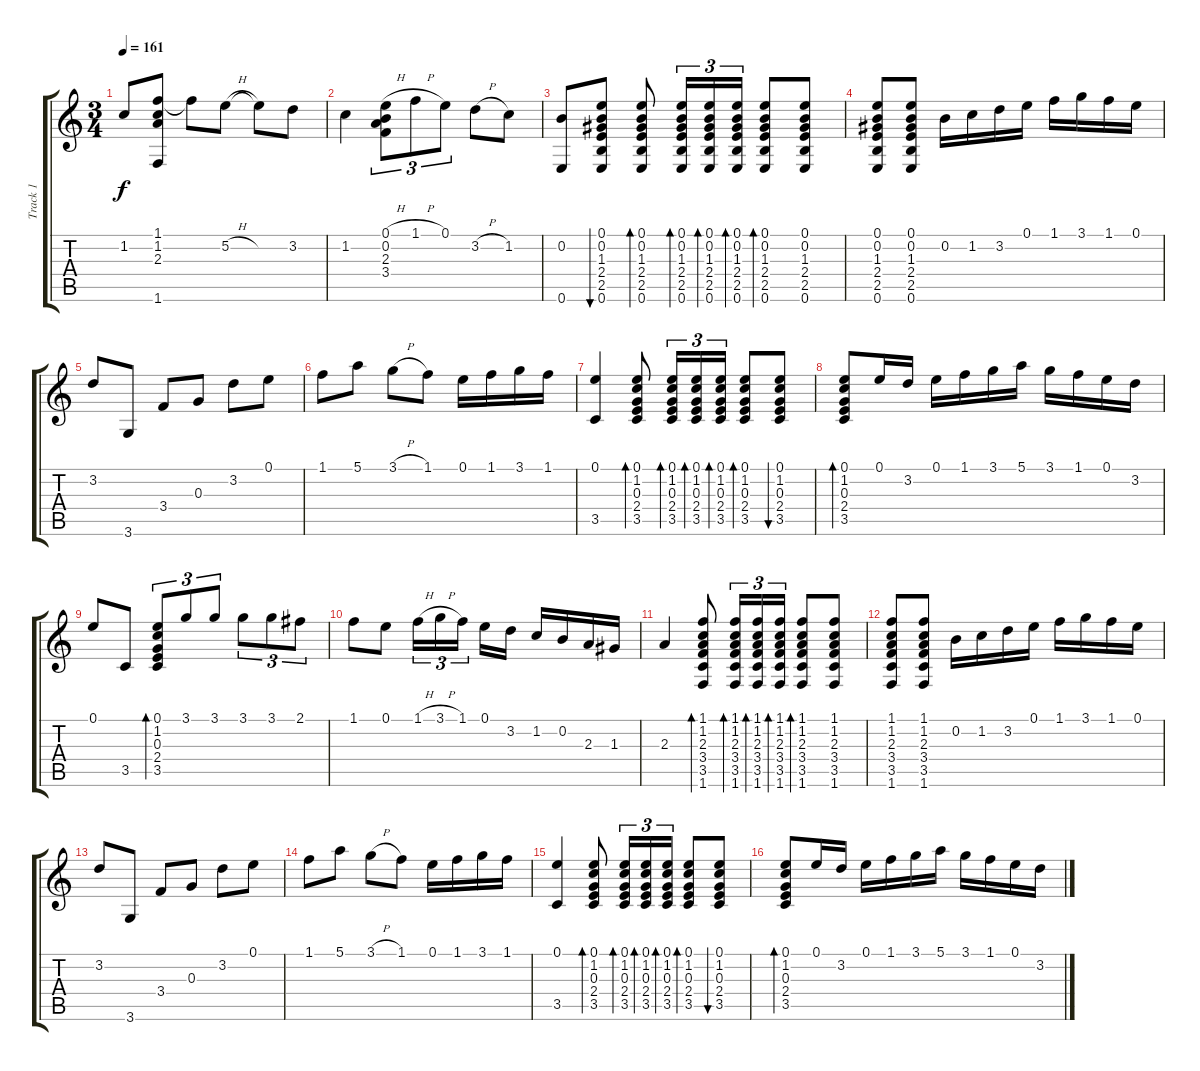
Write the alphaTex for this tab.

\track ("Track 1" "Track 1") {instrument acousticguitarnylon}
\staff {score tabs}
\tuning (E4 B3 G3 D3 A2 E2) {hide}
\ts (3 4)
\tempo 161
\clef g2
\ks c
1.2.8{dy f} (1.1 1.2 2.3 1.6).8 1.1{t}.8 5.2{h}.8 5.2{t}.8 3.2.8 |
1.2.4 (0.1{h} 0.2 2.3 3.4).8{tu (3 2)} 1.1{h}.8{tu (3 2)} 0.1.8{tu (3 2)} 3.2{h}.8 1.2.8 |
(0.2 0.6).8 (0.1 0.2 1.3 2.4 2.5 0.6).8{bu 60} (0.1 0.2 1.3 2.4 2.5 0.6).8{bd 60} (0.1 0.2 1.3 2.4 2.5 0.6).16{tu (3 2) bd 60} (0.1 0.2 1.3 2.4 2.5 0.6).16{tu (3 2) bd 60} (0.1 0.2 1.3 2.4 2.5 0.6).16{tu (3 2) bd 60} (0.1 0.2 1.3 2.4 2.5 0.6).8{bd 60} (0.1 0.2 1.3 2.4 2.5 0.6).8 |
(0.1 0.2 1.3 2.4 2.5 0.6).8 (0.1 0.2 1.3 2.4 2.5 0.6).8 0.2.16 1.2.16 3.2.16 0.1.16 1.1.16 3.1.16 1.1.16 0.1.16 |
3.2.8 3.6.8 3.4.8 0.3.8 3.2.8 0.1.8 |
1.1.8 5.1.8 3.1{h}.8 1.1.8 0.1.16 1.1.16 3.1.16 1.1.16 |
(0.1 3.5).4 (0.1 1.2 0.3 2.4 3.5).8{bd 60} (0.1 1.2 0.3 2.4 3.5).16{tu (3 2) bd 60} (0.1 1.2 0.3 2.4 3.5).16{tu (3 2) bd 60} (0.1 1.2 0.3 2.4 3.5).16{tu (3 2) bd 60} (0.1 1.2 0.3 2.4 3.5).8{bd 60} (0.1 1.2 0.3 2.4 3.5).8{bu 60} |
(0.1 1.2 0.3 2.4 3.5).8{bd 60} 0.1.16 3.2.16 0.1.16 1.1.16 3.1.16 5.1.16 3.1.16 1.1.16 0.1.16 3.2.16 |
0.1.8 3.5.8 (0.1 1.2 0.3 2.4 3.5).8{tu (3 2) bd 60} 3.1.8{tu (3 2)} 3.1.8{tu (3 2)} 3.1.8{tu (3 2)} 3.1.8{tu (3 2)} 2.1.8{tu (3 2)} |
1.1.8 0.1.8 1.1{h}.16{tu (3 2)} 3.1{h}.16{tu (3 2)} 1.1.16{tu (3 2) beam splitsecondary} 0.1.16 3.2.16 1.2.16 0.2.16 2.3.16 1.3.16 |
2.3.4 (1.1 1.2 2.3 3.4 3.5 1.6).8{bd 60} (1.1 1.2 2.3 3.4 3.5 1.6).16{tu (3 2) bd 60} (1.1 1.2 2.3 3.4 3.5 1.6).16{tu (3 2) bd 60} (1.1 1.2 2.3 3.4 3.5 1.6).16{tu (3 2) bd 60} (1.1 1.2 2.3 3.4 3.5 1.6).8{bd 60} (1.1 1.2 2.3 3.4 3.5 1.6).8 |
(1.1 1.2 2.3 3.4 3.5 1.6).8 (1.1 1.2 2.3 3.4 3.5 1.6).8 0.2.16 1.2.16 3.2.16 0.1.16 1.1.16 3.1.16 1.1.16 0.1.16 |
3.2.8 3.6.8 3.4.8 0.3.8 3.2.8 0.1.8 |
1.1.8 5.1.8 3.1{h}.8 1.1.8 0.1.16 1.1.16 3.1.16 1.1.16 |
(0.1 3.5).4 (0.1 1.2 0.3 2.4 3.5).8{bd 60} (0.1 1.2 0.3 2.4 3.5).16{tu (3 2) bd 60} (0.1 1.2 0.3 2.4 3.5).16{tu (3 2) bd 60} (0.1 1.2 0.3 2.4 3.5).16{tu (3 2) bd 60} (0.1 1.2 0.3 2.4 3.5).8{bd 60} (0.1 1.2 0.3 2.4 3.5).8{bu 60} |
(0.1 1.2 0.3 2.4 3.5).8{bd 60} 0.1.16 3.2.16 0.1.16 1.1.16 3.1.16 5.1.16 3.1.16 1.1.16 0.1.16 3.2.16
